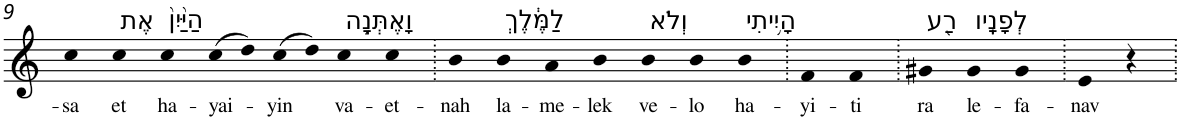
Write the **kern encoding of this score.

**kern	**text
*part1	*part1
*staff1	*staff1
*I"Piano	*
*I'Pno	*
!!LO:PB:g=z
*clefG2	*
*k[]	*
=9	=9
!	!LO:LY:b
4cc	-sa
!LO:TX:a:t=אֶת	!
!	!LO:LY:b
4cc	et
!LO:TX:a:t=הַיַּ֙יִן֙	!
!	!LO:LY:b
4cc	ha-
!	!LO:LY:b
(>8cc	-yai-
8dd)	.
!	!LO:LY:b
(>8cc	-yin
8dd)	.
!LO:TX:a:t=וָאֶתְּנָ֣ה	!
!	!LO:LY:b
4cc	va-
!	!LO:LY:b
4cc	-et-
=10.	=10.
!	!LO:LY:b
4b	-nah
!LO:TX:a:t=לַמֶּ֔לֶךְ	!
!	!LO:LY:b
4b	la-
!	!LO:LY:b
4a	-me-
!	!LO:LY:b
4b	-lek
!LO:TX:a:t=וְלֹא	!
!	!LO:LY:b
4b	ve-
!	!LO:LY:b
4b	-lo
!LO:TX:a:t=הָיִ֥יתִי	!
!	!LO:LY:b
4b	ha-
=11.	=11.
!	!LO:LY:b
4f	-yi-
!	!LO:LY:b
4f	-ti
=12.	=12.
!LO:TX:a:t=רַ֖ע	!
!	!LO:LY:b
4g#X	ra
!LO:TX:a:t=לְפָנָֽיו	!
!	!LO:LY:b
4g#	le-
!	!LO:LY:b
4g#	-fa-
=13.	=13.
!	!LO:LY:b
4e	-nav
4r	.
=.	=.
*-	*-
